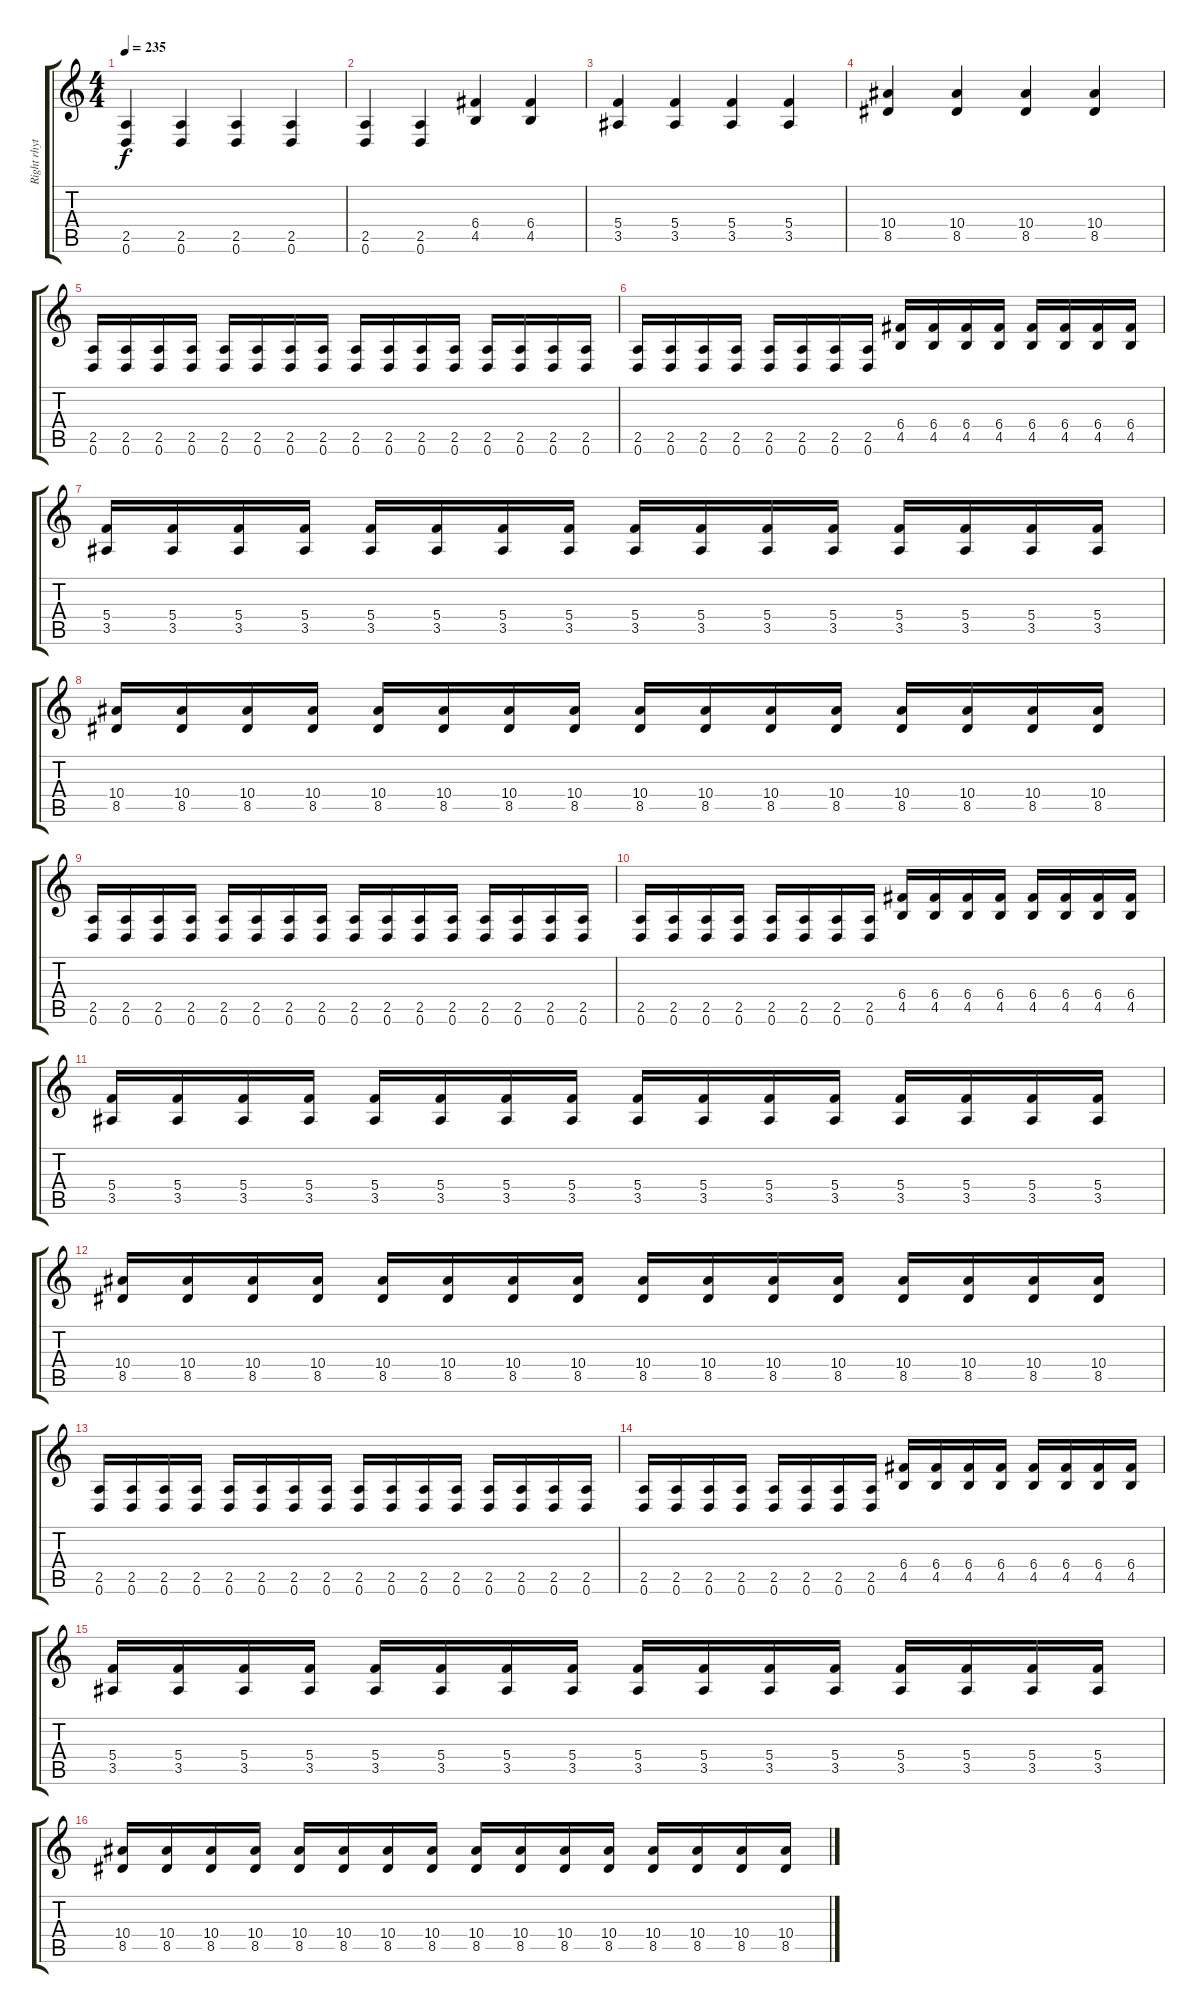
\track ("Right rhythm" "Right rhyt") {instrument overdrivenguitar}
\staff {score tabs}
\tuning (D4 A3 F3 C3 G2 D2) {hide}
\ts (4 4)
\tempo 235
\clef g2
\ks c
(2.5 0.6).4{dy f} (2.5 0.6).4 (2.5 0.6).4 (2.5 0.6).4 |
(2.5 0.6).4 (2.5 0.6).4 (6.4 4.5).4 (6.4 4.5).4 |
(5.4 3.5).4 (5.4 3.5).4 (5.4 3.5).4 (5.4 3.5).4 |
(10.4 8.5).4 (10.4 8.5).4 (10.4 8.5).4 (10.4 8.5).4 |
(2.5 0.6).16 (2.5 0.6).16 (2.5 0.6).16 (2.5 0.6).16 (2.5 0.6).16 (2.5 0.6).16 (2.5 0.6).16 (2.5 0.6).16 (2.5 0.6).16 (2.5 0.6).16 (2.5 0.6).16 (2.5 0.6).16 (2.5 0.6).16 (2.5 0.6).16 (2.5 0.6).16 (2.5 0.6).16 |
(2.5 0.6).16 (2.5 0.6).16 (2.5 0.6).16 (2.5 0.6).16 (2.5 0.6).16 (2.5 0.6).16 (2.5 0.6).16 (2.5 0.6).16 (6.4 4.5).16 (6.4 4.5).16 (6.4 4.5).16 (6.4 4.5).16 (6.4 4.5).16 (6.4 4.5).16 (6.4 4.5).16 (6.4 4.5).16 |
(5.4 3.5).16 (5.4 3.5).16 (5.4 3.5).16 (5.4 3.5).16 (5.4 3.5).16 (5.4 3.5).16 (5.4 3.5).16 (5.4 3.5).16 (5.4 3.5).16 (5.4 3.5).16 (5.4 3.5).16 (5.4 3.5).16 (5.4 3.5).16 (5.4 3.5).16 (5.4 3.5).16 (5.4 3.5).16 |
(10.4 8.5).16 (10.4 8.5).16 (10.4 8.5).16 (10.4 8.5).16 (10.4 8.5).16 (10.4 8.5).16 (10.4 8.5).16 (10.4 8.5).16 (10.4 8.5).16 (10.4 8.5).16 (10.4 8.5).16 (10.4 8.5).16 (10.4 8.5).16 (10.4 8.5).16 (10.4 8.5).16 (10.4 8.5).16 |
(2.5 0.6).16 (2.5 0.6).16 (2.5 0.6).16 (2.5 0.6).16 (2.5 0.6).16 (2.5 0.6).16 (2.5 0.6).16 (2.5 0.6).16 (2.5 0.6).16 (2.5 0.6).16 (2.5 0.6).16 (2.5 0.6).16 (2.5 0.6).16 (2.5 0.6).16 (2.5 0.6).16 (2.5 0.6).16 |
(2.5 0.6).16 (2.5 0.6).16 (2.5 0.6).16 (2.5 0.6).16 (2.5 0.6).16 (2.5 0.6).16 (2.5 0.6).16 (2.5 0.6).16 (6.4 4.5).16 (6.4 4.5).16 (6.4 4.5).16 (6.4 4.5).16 (6.4 4.5).16 (6.4 4.5).16 (6.4 4.5).16 (6.4 4.5).16 |
(5.4 3.5).16 (5.4 3.5).16 (5.4 3.5).16 (5.4 3.5).16 (5.4 3.5).16 (5.4 3.5).16 (5.4 3.5).16 (5.4 3.5).16 (5.4 3.5).16 (5.4 3.5).16 (5.4 3.5).16 (5.4 3.5).16 (5.4 3.5).16 (5.4 3.5).16 (5.4 3.5).16 (5.4 3.5).16 |
(10.4 8.5).16 (10.4 8.5).16 (10.4 8.5).16 (10.4 8.5).16 (10.4 8.5).16 (10.4 8.5).16 (10.4 8.5).16 (10.4 8.5).16 (10.4 8.5).16 (10.4 8.5).16 (10.4 8.5).16 (10.4 8.5).16 (10.4 8.5).16 (10.4 8.5).16 (10.4 8.5).16 (10.4 8.5).16 |
(2.5 0.6).16 (2.5 0.6).16 (2.5 0.6).16 (2.5 0.6).16 (2.5 0.6).16 (2.5 0.6).16 (2.5 0.6).16 (2.5 0.6).16 (2.5 0.6).16 (2.5 0.6).16 (2.5 0.6).16 (2.5 0.6).16 (2.5 0.6).16 (2.5 0.6).16 (2.5 0.6).16 (2.5 0.6).16 |
(2.5 0.6).16 (2.5 0.6).16 (2.5 0.6).16 (2.5 0.6).16 (2.5 0.6).16 (2.5 0.6).16 (2.5 0.6).16 (2.5 0.6).16 (6.4 4.5).16 (6.4 4.5).16 (6.4 4.5).16 (6.4 4.5).16 (6.4 4.5).16 (6.4 4.5).16 (6.4 4.5).16 (6.4 4.5).16 |
(5.4 3.5).16 (5.4 3.5).16 (5.4 3.5).16 (5.4 3.5).16 (5.4 3.5).16 (5.4 3.5).16 (5.4 3.5).16 (5.4 3.5).16 (5.4 3.5).16 (5.4 3.5).16 (5.4 3.5).16 (5.4 3.5).16 (5.4 3.5).16 (5.4 3.5).16 (5.4 3.5).16 (5.4 3.5).16 |
(10.4 8.5).16 (10.4 8.5).16 (10.4 8.5).16 (10.4 8.5).16 (10.4 8.5).16 (10.4 8.5).16 (10.4 8.5).16 (10.4 8.5).16 (10.4 8.5).16 (10.4 8.5).16 (10.4 8.5).16 (10.4 8.5).16 (10.4 8.5).16 (10.4 8.5).16 (10.4 8.5).16 (10.4 8.5).16
